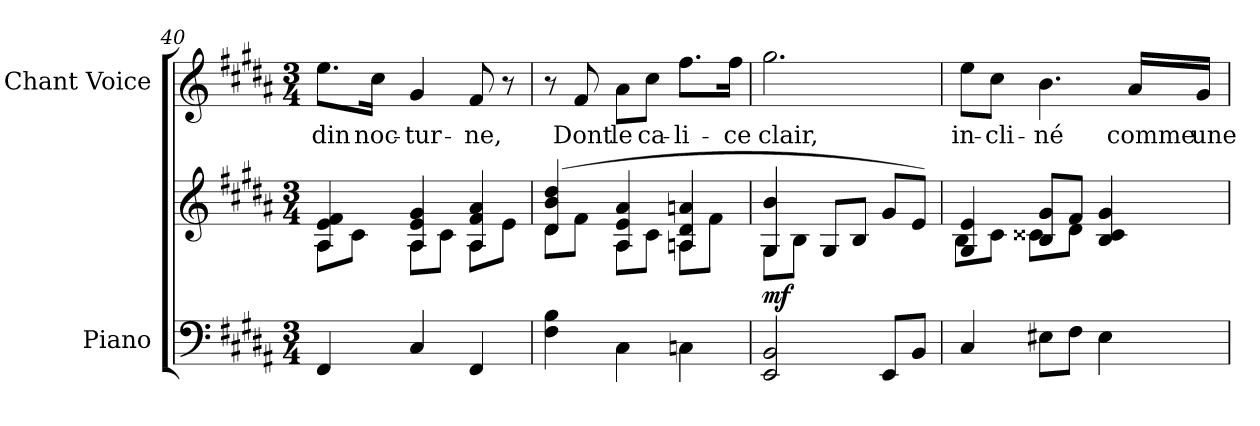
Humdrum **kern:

**kern	**kern	**dynam	**kern	**text
*part2	*part2	*part2	*part1	*part1
*staff3	*staff2	*staff2/3	*staff1	*staff1
*I"Piano	*	*	*I"Chant Voice	*
*I'Pno	*	*	*	*
*clefF4	*clefG2	*	*clefG2	*
*k[f#c#g#d#a#]	*k[f#c#g#d#a#]	*	*k[f#c#g#d#a#]	*
*M3/4	*M3/4	*	*M3/4	*
=40	=40	=40	=40	=40
*	*^	*	*	*
4FF#/	4A#/ 4e/ 4f#/	8A#\L	.	8.ee\L	-din
.	.	8c#\J	.	.	.
.	.	.	.	16cc#\Jk	noc-
4C#/	4A#/ 4e/ 4g#/	8A#\L	.	4g#/	-tur-
.	.	8c#\J	.	.	.
4FF#/	4A#/ 4f#/ 4a#/	8A#\L	.	8f#/	-ne,
.	.	8e\J	.	8r	.
=41	=41	=41	=41	=41	=41
4F#\ 4B\	(4d#/ 4b/ 4dd#/	8d#\L	.	8r	.
.	.	8f#\J	.	8f#/	Dont
4C#\	4A#/ 4e/ 4a#/	8A#\L	.	8a#\L	le
.	.	8c#\J	.	8cc#\J	ca-
4Cn\	4An/ 4d#/ 4an/	8A\L	.	8.ff#\L	-li-
.	.	8f#\J	.	.	.
.	.	.	.	16ff#\Jk	-ce
=42	=42	=42	=42	=42	=42
!	!	!	!LO:DY:b	!	!
2EE/ 2BB/	4G#/ 4b/	8G#\L	mf	2.gg#\	clair,
.	.	8B\J	.	.	.
.	8G#/L	2ryy	.	.	.
.	8B/J	.	.	.	.
8EE/L	8g#/L	.	.	.	.
8BB/J	8e/J)	.	.	.	.
=43	=43	=43	=43	=43	=43
4C#/	4G#/ 4e/	8B\L	.	8ee\L	in-
.	.	8c#\J	.	8cc#\J	-cli-
8E#X\L	8B/ 8g#/L	8c##X\L	.	4.b\	-né
8F#\J	8f#/J	8d#\J	.	.	.
4E#\	4B/ 4c##/ 4g#/	4ryy	.	.	.
.	.	.	.	16a#/LL	comme
.	.	.	.	16g#/JJ	une
*	*v	*v	*	*	*
=	=	=	=	=
*-	*-	*-	*-	*-
